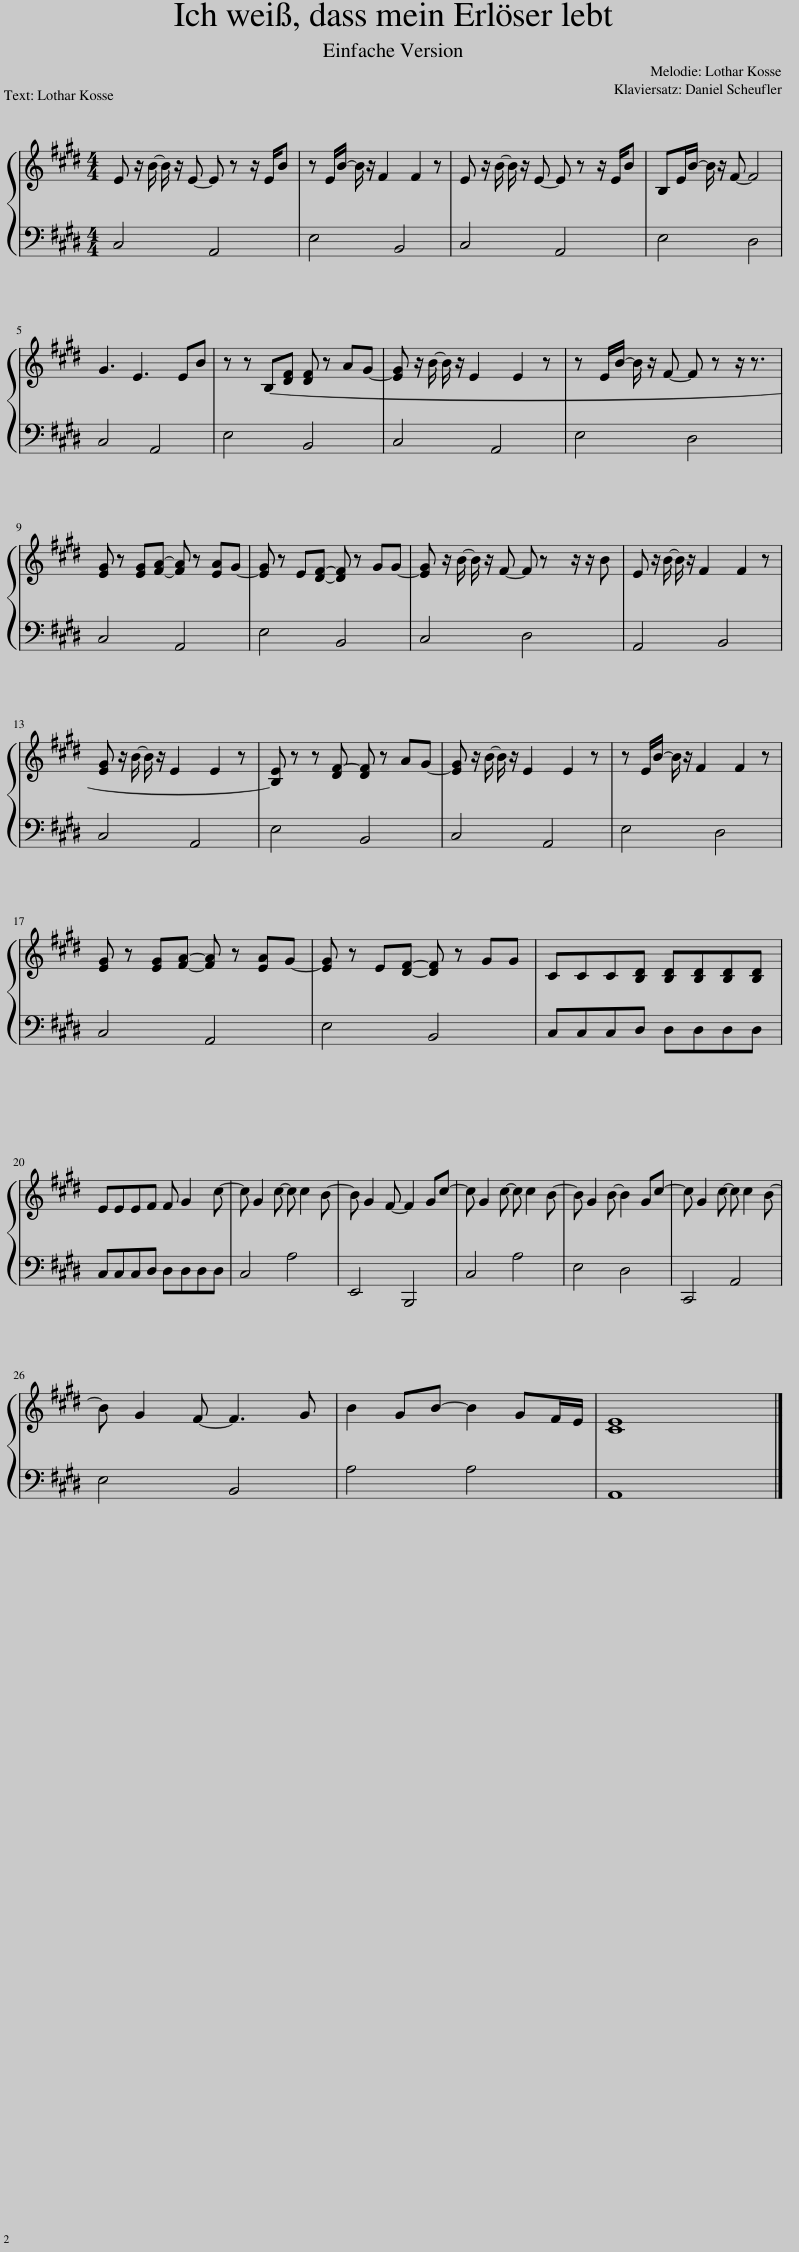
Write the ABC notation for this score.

X:1
%%score { 1 | 2 }
L:1/8
M:4/4
I:linebreak $
K:E
V:1 treble
V:2 bass
V:1
 E z/ B/- B/ z/ E- E z z/ E/B | z E/B/- B/ z/ F2 F2 z | E z/ B/- B/ z/ E- E z z/ E/B | B,E/B/- B/ z/ F- F4 |$ G3 E3 EB | %5
 z z B,-[DF] [DF] z AG- | [EG] z/ B/- B/ z/ E2 E2 z | z E/B/- B/ z/ F- F z z/ z3/2 |$ [EG] z [EG][FA]- [FA] z [EA]G- | [EG] z E[DF]- [DF] z GG- | %10
 [EG] z/ B/- B/ z/ F- F z z/ z/ B | E z/ B/- B/ z/ F2 F2 z |$ [EG] z/ B/- B/ z/ E2 E2 z | [B,E] z z [DF-] [DF] z AG- | [EG] z/ B/- B/ z/ E2 E2 z | %15
 z E/B/- B/ z/ F2 F2 z |$ [EG] z [EG][FA]- [FA] z [EA]G- | [EG] z E[DF]- [DF] z GG | CCC[B,D] [B,D][B,D][B,D][B,D] |$ EEEF F G2 c- | %20
 c G2 c- c c2 B- | B G2 F- F2 Gc- | c G2 c- c c2 B- | B G2 B- B2 Gc- | c G2 c- c c2 B- |$ %25
 B G2 F- F3 G | B2 GB- B2 GF/E/ | [CE]8 |] %28
V:2
 C,4 A,,4 | E,4 B,,4 | C,4 A,,4 | E,4 D,4 |$ C,4 A,,4 | %5
 E,4 B,,4 | C,4 A,,4 | E,4 D,4 |$ C,4 A,,4 | E,4 B,,4 | %10
 C,4 D,4 | A,,4 B,,4 |$ C,4 A,,4 | E,4 B,,4 | C,4 A,,4 | %15
 E,4 D,4 |$ C,4 A,,4 | E,4 B,,4 | C,C,C,D, D,D,D,D, |$ C,C,C,D, D,D,D,D, | %20
 C,4 A,4 | E,,4 B,,,4 | C,4 A,4 | E,4 D,4 | C,,4 A,,4 |$ %25
 E,4 B,,4 | A,4 A,4 | A,,8 |] %28
